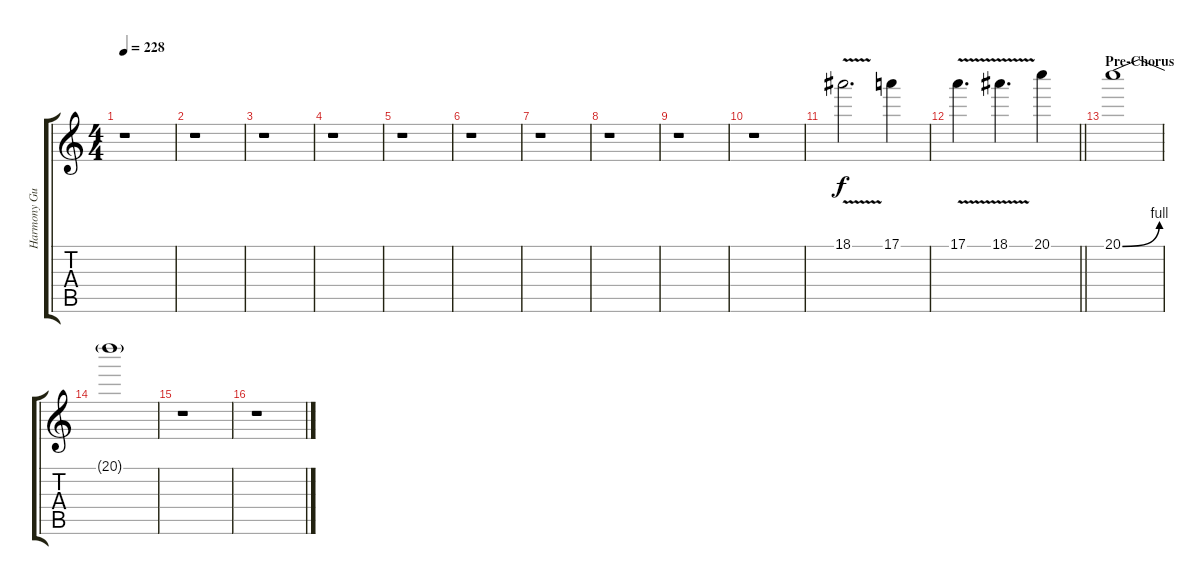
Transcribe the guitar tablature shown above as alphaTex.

\track ("Harmony Guitar" "Harmony Gu") {instrument overdrivenguitar}
\staff {score tabs}
\tuning (E4 B3 G3 D3 A2 E2) {hide}
\ts (4 4)
\tempo 228
\clef g2
\ks c
r.1{dy f} |
r.1 |
r.1 |
r.1 |
r.1 |
r.1 |
r.1 |
r.1 |
r.1 |
r.1 |
18.1{v}.2{d} 17.1.4 |
\barLineRight lightlight
17.1{v}.4{d} 18.1{v}.4{d} 20.1.4 |
\section ("" "Pre-Chorus")
20.1{be (bend 0 0 60 4)}.1 |
20.1{t}.1 |
r.1 |
r.1
